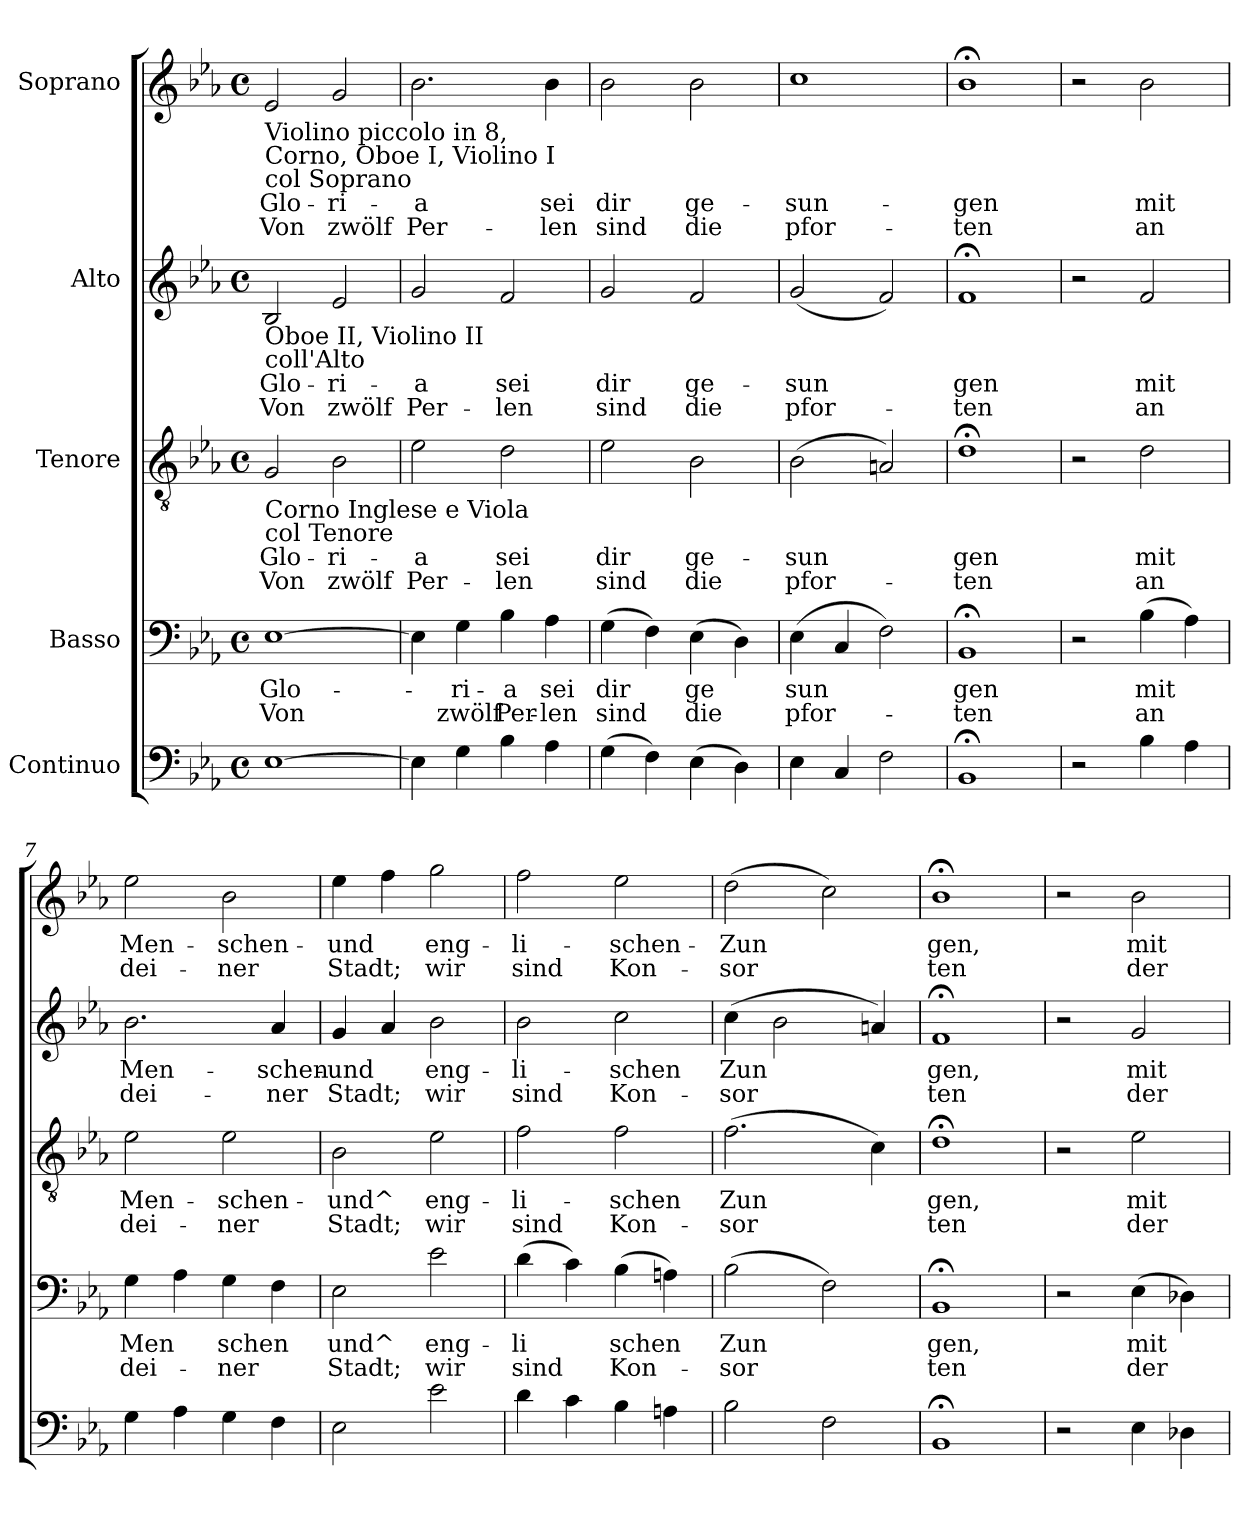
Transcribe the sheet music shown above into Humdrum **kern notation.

**kern	**kern	**text	**text	**kern	**text	**text	**kern	**text	**text	**kern	**text	**text
*part5	*part4	*part4	*part4	*part3	*part3	*part3	*part2	*part2	*part2	*part1	*part1	*part1
*staff5	*staff4	*staff4	*staff4	*staff3	*staff3	*staff3	*staff2	*staff2	*staff2	*staff1	*staff1	*staff1
*I"Continuo	*I"Basso	*	*	*I"Tenore	*	*	*I"Alto	*	*	*I"Soprano	*	*
*clefF4	*clefF4	*	*	*clefGv2	*	*	*clefG2	*	*	*clefG2	*	*
*k[b-e-a-]	*k[b-e-a-]	*	*	*k[b-e-a-]	*	*	*k[b-e-a-]	*	*	*k[b-e-a-]	*	*
*E-:	*E-:	*	*	*E-:	*	*	*E-:	*	*	*E-:	*	*
*M4/4	*M4/4	*	*	*M4/4	*	*	*M4/4	*	*	*M4/4	*	*
*met(c)	*met(c)	*	*	*met(c)	*	*	*met(c)	*	*	*met(c)	*	*
=1	=1	=1	=1	=1	=1	=1	=1	=1	=1	=1	=1	=1
!	!	!	!	!	!	!	!	!	!	!LO:TX:b:t=Violino piccolo in 8, \nCorno, Oboe I, Violino I\ncol Soprano	!	!
!	!	!	!	!	!	!	!LO:TX:b:t=Oboe II, Violino II\ncoll'Alto	!	!	!	!	!
!	!	!	!	!LO:TX:b:t=Corno Inglese e Viola\ncol Tenore	!	!	!	!	!	!	!	!
!	!	!LO:LY:b	!LO:LY:b	!	!LO:LY:b	!LO:LY:b	!	!LO:LY:b	!LO:LY:b	!	!LO:LY:b	!LO:LY:b
[>1E-	[>1E-	Glo-	Von	2G/	Glo-	Von	2B-/	Glo-	Von	2e-/	Glo-	Von
!	!	!	!	!	!LO:LY:b	!LO:LY:b	!	!LO:LY:b	!LO:LY:b	!	!LO:LY:b	!LO:LY:b
.	.	.	.	2B-\	-ri-	zwölf	2e-/	-ri-	zwölf	2g/	-ri-	zwölf
=2	=2	=2	=2	=2	=2	=2	=2	=2	=2	=2	=2	=2
!	!	!	!	!	!LO:LY:b	!LO:LY:b	!	!LO:LY:b	!LO:LY:b	!	!LO:LY:b	!LO:LY:b
4E-\]	4E-\]	.	.	2e-\	-a	Per-	2g/	-a	Per-	2.b-\	-a	Per-
!	!	!LO:LY:b	!LO:LY:b	!	!	!	!	!	!	!	!	!
4G\	4G\	-ri-	zwölf	.	.	.	.	.	.	.	.	.
!	!	!LO:LY:b	!LO:LY:b	!	!LO:LY:b	!LO:LY:b	!	!LO:LY:b	!LO:LY:b	!	!	!
4B-\	4B-\	-a	Per-	2d\	sei	-len	2f/	sei	-len	.	.	.
!	!	!LO:LY:b	!LO:LY:b	!	!	!	!	!	!	!	!LO:LY:b	!LO:LY:b
4A-\	4A-\	sei	-len	.	.	.	.	.	.	4b-\	sei	-len
=3	=3	=3	=3	=3	=3	=3	=3	=3	=3	=3	=3	=3
!	!	!LO:LY:b	!LO:LY:b	!	!LO:LY:b	!LO:LY:b	!	!LO:LY:b	!LO:LY:b	!	!LO:LY:b	!LO:LY:b
(>4G\	(>4G\	dir	sind	2e-\	dir	sind	2g/	dir	sind	2b-\	dir	sind
4F\)	4F\)	.	.	.	.	.	.	.	.	.	.	.
!	!	!LO:LY:b	!LO:LY:b	!	!LO:LY:b	!LO:LY:b	!	!LO:LY:b	!LO:LY:b	!	!LO:LY:b	!LO:LY:b
(>4E-\	(>4E-\	ge	die	2B-\	ge-	die	2f/	ge-	die	2b-\	ge-	die
4D\)	4D\)	.	.	.	.	.	.	.	.	.	.	.
=4	=4	=4	=4	=4	=4	=4	=4	=4	=4	=4	=4	=4
!	!	!LO:LY:b	!LO:LY:b	!	!LO:LY:b	!LO:LY:b	!	!LO:LY:b	!LO:LY:b	!	!LO:LY:b	!LO:LY:b
4E-\	(>4E-\	sun	pfor-	(>2B-\	-sun	pfor-	(<2g/	-sun	pfor-	1cc	-sun-	pfor-
4C/	4C/	.	.	.	.	.	.	.	.	.	.	.
2F\	2F\)	.	.	2An/)	.	.	2f/)	.	.	.	.	.
=5	=5	=5	=5	=5	=5	=5	=5	=5	=5	=5	=5	=5
!	!	!LO:LY:b	!LO:LY:b	!	!LO:LY:b	!LO:LY:b	!	!LO:LY:b	!LO:LY:b	!	!LO:LY:b	!LO:LY:b
1BB-;	1BB-;	gen	-ten	1d;<	gen	-ten	1f;	gen	-ten	1b-;<	-gen	-ten
=6	=6	=6	=6	=6	=6	=6	=6	=6	=6	=6	=6	=6
2r	2r	.	.	2r	.	.	2r	.	.	2r	.	.
!	!	!LO:LY:b	!LO:LY:b	!	!LO:LY:b	!LO:LY:b	!	!LO:LY:b	!LO:LY:b	!	!LO:LY:b	!LO:LY:b
4B-\	(>4B-\	mit	an	2d\	mit	an	2f/	mit	an	2b-\	mit	an
4A-\	4A-\)	.	.	.	.	.	.	.	.	.	.	.
!!LO:LB:g=z
=7	=7	=7	=7	=7	=7	=7	=7	=7	=7	=7	=7	=7
!	!	!LO:LY:b	!LO:LY:b	!	!LO:LY:b	!LO:LY:b	!	!LO:LY:b	!LO:LY:b	!	!LO:LY:b	!LO:LY:b
4G\	4G\	Men	dei-	2e-\	Men-	dei-	2.b-\	Men-	dei-	2ee-\	Men-	dei-
4A-\	4A-\	.	.	.	.	.	.	.	.	.	.	.
!	!	!LO:LY:b	!LO:LY:b	!	!LO:LY:b	!LO:LY:b	!	!	!	!	!LO:LY:b	!LO:LY:b
4G\	4G\	schen	-ner	2e-\	-schen-	-ner	.	.	.	2b-\	-schen-	-ner
!	!	!	!	!	!	!	!	!LO:LY:b	!LO:LY:b	!	!	!
4F\	4F\	.	.	.	.	.	4a-/	-schen-	-ner	.	.	.
=8	=8	=8	=8	=8	=8	=8	=8	=8	=8	=8	=8	=8
!	!	!LO:LY:b	!LO:LY:b	!	!LO:LY:b	!LO:LY:b	!	!LO:LY:b	!LO:LY:b	!	!LO:LY:b	!LO:LY:b
2E-\	2E-\	und^	Stadt;	2B-\	-und^	Stadt;	4g/	-und	Stadt;	4ee-\	-und	Stadt;
.	.	.	.	.	.	.	4a-/	.	.	4ff\	.	.
!	!	!LO:LY:b	!LO:LY:b	!	!LO:LY:b	!LO:LY:b	!	!LO:LY:b	!LO:LY:b	!	!LO:LY:b	!LO:LY:b
2e-\	2e-\	eng-	wir	2e-\	eng-	wir	2b-\	eng-	wir	2gg\	eng-	wir
=9	=9	=9	=9	=9	=9	=9	=9	=9	=9	=9	=9	=9
!	!	!LO:LY:b	!LO:LY:b	!	!LO:LY:b	!LO:LY:b	!	!LO:LY:b	!LO:LY:b	!	!LO:LY:b	!LO:LY:b
4d\	(>4d\	-li	sind	2f\	-li-	sind	2b-\	-li-	sind	2ff\	-li-	sind
4c\	4c\)	.	.	.	.	.	.	.	.	.	.	.
!	!	!LO:LY:b	!LO:LY:b	!	!LO:LY:b	!LO:LY:b	!	!LO:LY:b	!LO:LY:b	!	!LO:LY:b	!LO:LY:b
4B-\	(>4B-\	schen	Kon-	2f\	-schen	Kon-	2cc\	-schen	Kon-	2ee-\	-schen-	Kon-
4An\	4An\)	.	.	.	.	.	.	.	.	.	.	.
!!LO:PB:g=z
=10	=10	=10	=10	=10	=10	=10	=10	=10	=10	=10	=10	=10
!	!	!LO:LY:b	!LO:LY:b	!	!LO:LY:b	!LO:LY:b	!	!LO:LY:b	!LO:LY:b	!	!LO:LY:b	!LO:LY:b
2B-\	(>2B-\	Zun	-sor	(>2.f\	Zun	-sor	(>4cc\	Zun	-sor	(>2dd\	-Zun	-sor
.	.	.	.	.	.	.	2b-\	.	.	.	.	.
2F\	2F\)	.	.	.	.	.	.	.	.	2cc\)	.	.
.	.	.	.	4c\)	.	.	4an/)	.	.	.	.	.
=11	=11	=11	=11	=11	=11	=11	=11	=11	=11	=11	=11	=11
!	!	!LO:LY:b	!LO:LY:b	!	!LO:LY:b	!LO:LY:b	!	!LO:LY:b	!LO:LY:b	!	!LO:LY:b	!LO:LY:b
1BB-;	1BB-;	gen,	ten	1d;<	gen,	ten	1f;	gen,	ten	1b-;<	gen,	ten
=12	=12	=12	=12	=12	=12	=12	=12	=12	=12	=12	=12	=12
2r	2r	.	.	2r	.	.	2r	.	.	2r	.	.
!	!	!LO:LY:b	!LO:LY:b	!	!LO:LY:b	!LO:LY:b	!	!LO:LY:b	!LO:LY:b	!	!LO:LY:b	!LO:LY:b
4E-\	(>4E-\	mit	der	2e-\	mit	der	2g/	mit	der	2b-\	mit	der
4D-X\	4D-X\)	.	.	.	.	.	.	.	.	.	.	.
=	=	=	=	=	=	=	=	=	=	=	=	=
*-	*-	*-	*-	*-	*-	*-	*-	*-	*-	*-	*-	*-
